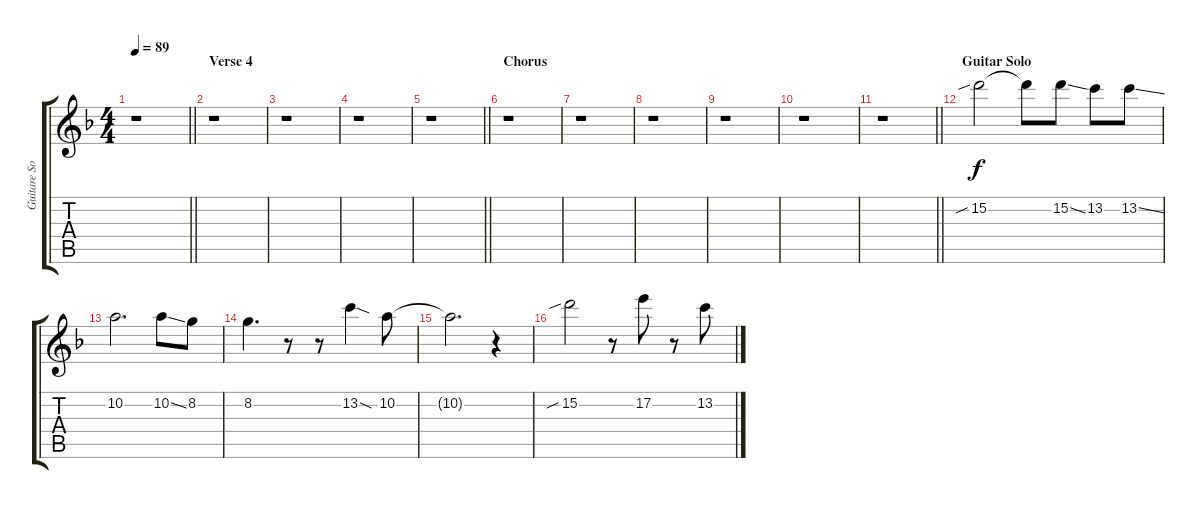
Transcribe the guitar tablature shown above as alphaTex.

\track ("Guitare Solo" "Guitare So") {instrument electricguitarjazz}
\staff {score tabs}
\tuning (E4 B3 G3 D3 A2 E2) {hide}
\ts (4 4)
\tempo 89
\clef g2
\barLineRight lightlight
\ks f
r.1{dy f} |
\section ("" "Verse 4")
r.1 |
r.1 |
r.1 |
\barLineRight lightlight
r.1 |
\section ("" "Chorus")
r.1 |
r.1 |
r.1 |
r.1 |
r.1 |
\barLineRight lightlight
r.1 |
\section ("" "Guitar Solo")
15.2{sib}.2 15.2{t}.8 15.2{ss}.8 13.2.8 13.2{ss}.8 |
10.2.2{d} 10.2{ss}.8 8.2.8 |
8.2.4{d} r.8 r.8 13.2{sod}.4 10.2.8 |
10.2{t}.2{d} r.4 |
15.2{sib}.2 r.8 17.2.8 r.8 13.2{ss}.8
